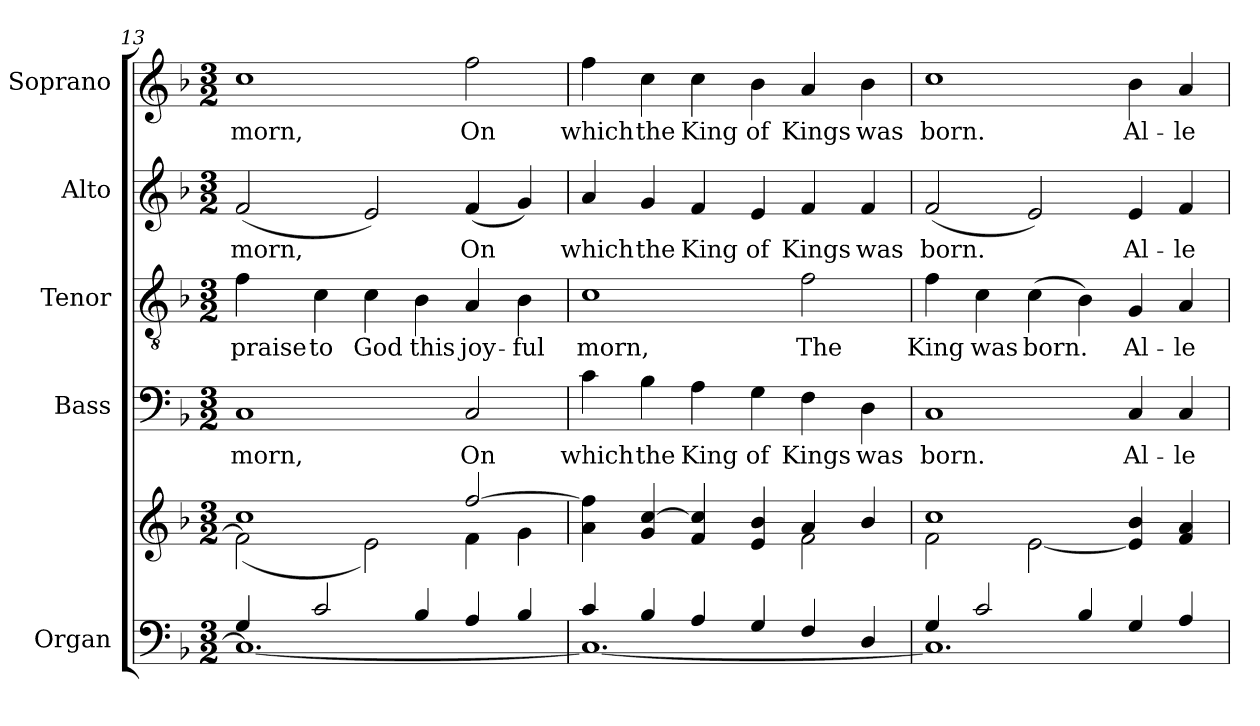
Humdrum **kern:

**kern	**kern	**kern	**text	**kern	**text	**kern	**text	**kern	**text
*part5	*part5	*part4	*part4	*part3	*part3	*part2	*part2	*part1	*part1
*staff6	*staff5	*staff4	*staff4	*staff3	*staff3	*staff2	*staff2	*staff1	*staff1
*I"Organ	*	*I"Bass	*	*I"Tenor	*	*I"Alto	*	*I"Soprano	*
*I'Org.	*	*I'B.	*	*I'T.	*	*I'A.	*	*I'S.	*
*clefF4	*clefG2	*clefF4	*	*clefGv2	*	*clefG2	*	*clefG2	*
*	*	*	*	*ITrd7c12	*	*	*	*	*
*k[b-]	*k[b-]	*k[b-]	*	*k[b-]	*	*k[b-]	*	*k[b-]	*
*F:	*F:	*F:	*	*F:	*	*F:	*	*F:	*
*M3/2	*M3/2	*M3/2	*	*M3/2	*	*M3/2	*	*M3/2	*
=13	=13	=13	=13	=13	=13	=13	=13	=13	=13
*^	*^	*	*	*	*	*	*	*	*
!	!	!	!	!	!LO:LY:b:color=#000000	!	!	!	!	!	!
!	!	!	!	!	!	!	!LO:LY:b:color=#000000	!	!	!	!
!	!	!	!	!	!	!	!	!	!LO:LY:b:color=#000000	!	!
!	!	!	!	!	!	!	!	!	!	!	!LO:LY:b:color=#000000
4Gi/	1.Ci_<	1cci	(2fi\]	1Ci	morn,	4Fi\	praise	(2fi/	morn,	1cci	morn,
!	!	!	!	!	!	!	!LO:LY:b:color=#000000	!	!	!	!
2ci/	.	.	.	.	.	4Ci\	to	.	.	.	.
!	!	!	!	!	!	!	!LO:LY:b:color=#000000	!	!	!	!
.	.	.	2ei\)	.	.	4Ci\	God	2ei/)	.	.	.
!	!	!	!	!	!	!	!LO:LY:b:color=#000000	!	!	!	!
4B-i/	.	.	.	.	.	4BB-i\	this	.	.	.	.
!	!	!	!	!	!LO:LY:b:color=#000000	!	!	!	!	!	!
!	!	!	!	!	!	!	!LO:LY:b:color=#000000	!	!	!	!
!	!	!	!	!	!	!	!	!	!LO:LY:b:color=#000000	!	!
!	!	!	!	!	!	!	!	!	!	!	!LO:LY:b:color=#000000
4Ai/	.	[>2ffi/	4fi\	2Ci/	On	4AAi/	joy-	(4fi/	On	2ffi\	On
!	!	!	!	!	!	!	!LO:LY:b:color=#000000	!	!	!	!
4B-i/	.	.	4gi\	.	.	4BB-i\	-ful	4gi/)	.	.	.
!!LO:LB:g=z
=14	=14	=14	=14	=14	=14	=14	=14	=14	=14	=14	=14
!	!	!	!	!	!LO:LY:b:color=#000000	!	!	!	!	!	!
!	!	!	!	!	!	!	!LO:LY:b:color=#000000	!	!	!	!
!	!	!	!	!	!	!	!	!	!LO:LY:b:color=#000000	!	!
!	!	!	!	!	!	!	!	!	!	!	!LO:LY:b:color=#000000
4ci/	1.Ci_<	4ai\ 4ffi]	1ryy	4ci\	which	1Ci	morn,	4ai/	which	4ffi\	which
!	!	!	!	!	!LO:LY:b:color=#000000	!	!	!	!	!	!
!	!	!	!	!	!	!	!	!	!LO:LY:b:color=#000000	!	!
!	!	!	!	!	!	!	!	!	!	!	!LO:LY:b:color=#000000
4B-i/	.	4gi/ [>4cci	.	4B-i\	the	.	.	4gi/	the	4cci\	the
!	!	!	!	!	!LO:LY:b:color=#000000	!	!	!	!	!	!
!	!	!	!	!	!	!	!	!	!LO:LY:b:color=#000000	!	!
!	!	!	!	!	!	!	!	!	!	!	!LO:LY:b:color=#000000
4Ai/	.	4fi/ 4cci]	.	4Ai\	King	.	.	4fi/	King	4cci\	King
!	!	!	!	!	!LO:LY:b:color=#000000	!	!	!	!	!	!
!	!	!	!	!	!	!	!	!	!LO:LY:b:color=#000000	!	!
!	!	!	!	!	!	!	!	!	!	!	!LO:LY:b:color=#000000
4Gi/	.	4ei/ 4b-i	.	4Gi\	of	.	.	4ei/	of	4b-i\	of
!	!	!	!	!	!LO:LY:b:color=#000000	!	!	!	!	!	!
!	!	!	!	!	!	!	!LO:LY:b:color=#000000	!	!	!	!
!	!	!	!	!	!	!	!	!	!LO:LY:b:color=#000000	!	!
!	!	!	!	!	!	!	!	!	!	!	!LO:LY:b:color=#000000
4Fi/	.	4ai/	2fi\	4Fi\	Kings	2Fi\	The	4fi/	Kings	4ai/	Kings
!	!	!	!	!	!LO:LY:b:color=#000000	!	!	!	!	!	!
!	!	!	!	!	!	!	!	!	!LO:LY:b:color=#000000	!	!
!	!	!	!	!	!	!	!	!	!	!	!LO:LY:b:color=#000000
4Di/	.	4b-i/	.	4Di\	was	.	.	4fi/	was	4b-i\	was
=15	=15	=15	=15	=15	=15	=15	=15	=15	=15	=15	=15
!	!	!	!	!	!LO:LY:b:color=#000000	!	!	!	!	!	!
!	!	!	!	!	!	!	!LO:LY:b:color=#000000	!	!	!	!
!	!	!	!	!	!	!	!	!	!LO:LY:b:color=#000000	!	!
!	!	!	!	!	!	!	!	!	!	!	!LO:LY:b:color=#000000
4Gi/	1.Ci]	1cci	2fi\	1Ci	born.	4Fi\	King	(2fi/	born.	1cci	born.
!	!	!	!	!	!	!	!LO:LY:b:color=#000000	!	!	!	!
2ci/	.	.	.	.	.	4Ci\	was	.	.	.	.
!	!	!	!	!	!	!	!LO:LY:b:color=#000000	!	!	!	!
.	.	.	[<2ei\	.	.	(4Ci\	born.	2ei/)	.	.	.
4B-i/	.	.	.	.	.	4BB-i\)	.	.	.	.	.
!	!	!	!	!	!LO:LY:b:color=#000000	!	!	!	!	!	!
!	!	!	!	!	!	!	!LO:LY:b:color=#000000	!	!	!	!
!	!	!	!	!	!	!	!	!	!LO:LY:b:color=#000000	!	!
!	!	!	!	!	!	!	!	!	!	!	!LO:LY:b:color=#000000
4Gi/	.	4ei/] 4b-i	2ryy	4Ci/	Al-	4GGi/	Al-	4ei/	Al-	4b-i\	Al-
!	!	!	!	!	!LO:LY:b:color=#000000	!	!	!	!	!	!
!	!	!	!	!	!	!	!LO:LY:b:color=#000000	!	!	!	!
!	!	!	!	!	!	!	!	!	!LO:LY:b:color=#000000	!	!
!	!	!	!	!	!	!	!	!	!	!	!LO:LY:b:color=#000000
4Ai/	.	4fi/ 4ai	.	4Ci/	-le-	4AAi/	-le-	4fi/	-le-	4ai/	-le-
*v	*v	*	*	*	*	*	*	*	*	*	*
*	*v	*v	*	*	*	*	*	*	*	*
=	=	=	=	=	=	=	=	=	=
*-	*-	*-	*-	*-	*-	*-	*-	*-	*-
